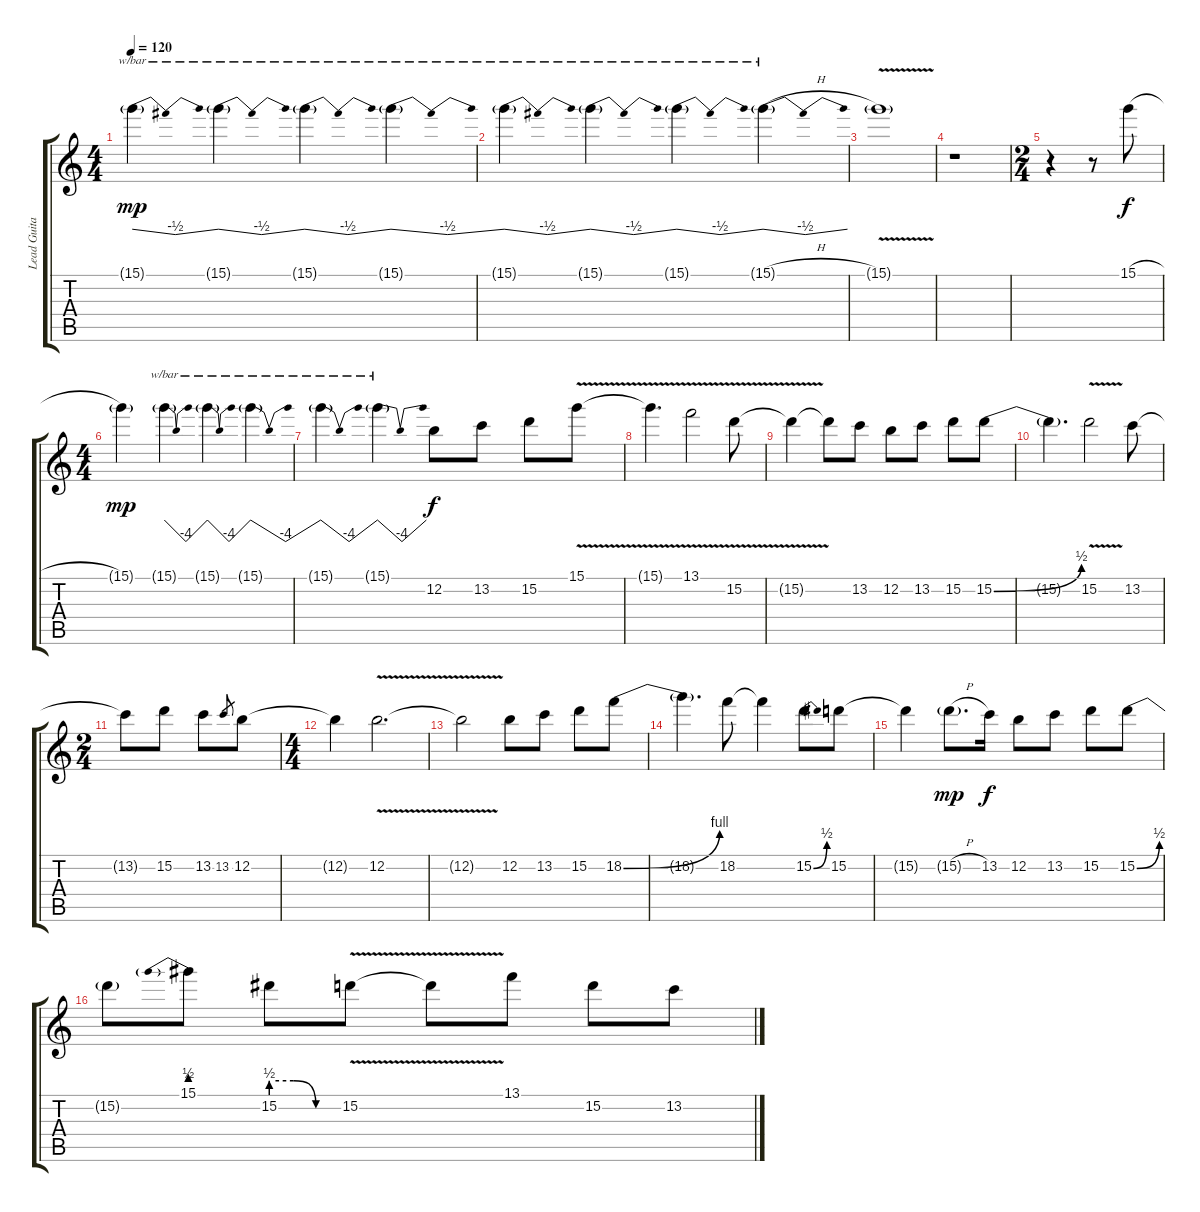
\track ("Lead Guitar" "Lead Guita") {instrument distortionguitar}
\staff {score tabs}
\tuning (E4 B3 G3 D3 A2 E2) {hide}
\ts (4 4)
\tempo 120
\clef g2
\ks c
15.1{g}.4{tbe (dip default 0 0 30 -2 60 0) dy mp} 15.1{g}.4{tbe (dip default 0 0 30 -2 60 0)} 15.1{g}.4{tbe (dip default 0 0 30 -2 60 0)} 15.1{g}.4{tbe (dip default 0 0 30 -2 60 0)} |
15.1{g}.4{tbe (dip default 0 0 30 -2 60 0)} 15.1{g}.4{tbe (dip default 0 0 30 -2 60 0)} 15.1{g}.4{tbe (dip default 0 0 30 -2 60 0)} 15.1{h g}.4{tbe (dip default 0 0 30 -2 60 0)} |
15.1{v g}.1{volume 3} |
r.1 |
\ts (2 4)
r.4 r.8 15.1{h}.8{dy f volume 16 balance 8 instrument overdrivenguitar} |
\ts (4 4)
15.1{g}.4{dy mp} 15.1{g}.4{tbe (dip default 0 0 30 -16 60 0)} 15.1{g}.4{tbe (dip default 0 0 30 -16 60 0)} 15.1{g}.4{tbe (dip default 0 0 30 -16 60 0)} |
15.1{g}.4{tbe (dip default 0 0 30 -16 60 0)} 15.1{g}.4{tbe (dip default 0 0 30 -16 60 0)} 12.2.8{dy f} 13.2.8 15.2.8 15.1{v}.8 |
15.1{t}.4{d} 13.1{v}.2 15.2{v}.8 |
15.2{t}.4 15.2{t}.8 13.2.8 12.2.8 13.2.8 15.2.8 15.2{be (bend 0 0 60 2)}.8 |
15.2{t}.4{d} 15.2{v}.2 13.2.8 |
\ts (2 4)
13.2{t}.8 15.2.8 13.2.8 13.2.8{gr} 12.2.8 |
\ts (4 4)
12.2{t}.4 12.2{v}.2{d} |
12.2{t}.2 12.2.8 13.2.8 15.2.8 18.2{be (bend 0 0 60 4)}.8 |
18.2{t}.4{d} 18.2.8 18.2{t}.4 15.2{be (bend 0 0 60 2)}.8 15.2.8 |
15.2{t}.4 15.2{h g}.8{d dy mp} 13.2.16{dy f} 12.2.8 13.2.8 15.2.8 15.2{be (bend 0 0 60 2)}.8 |
15.2{t}.8 15.1{be (prebend 0 2 60 2)}.8 15.2{be (custom 0 2 20 2 40 0 60 0)}.8 15.2{v}.8 15.2{t}.8 13.1.8 15.2.8 13.2.8
